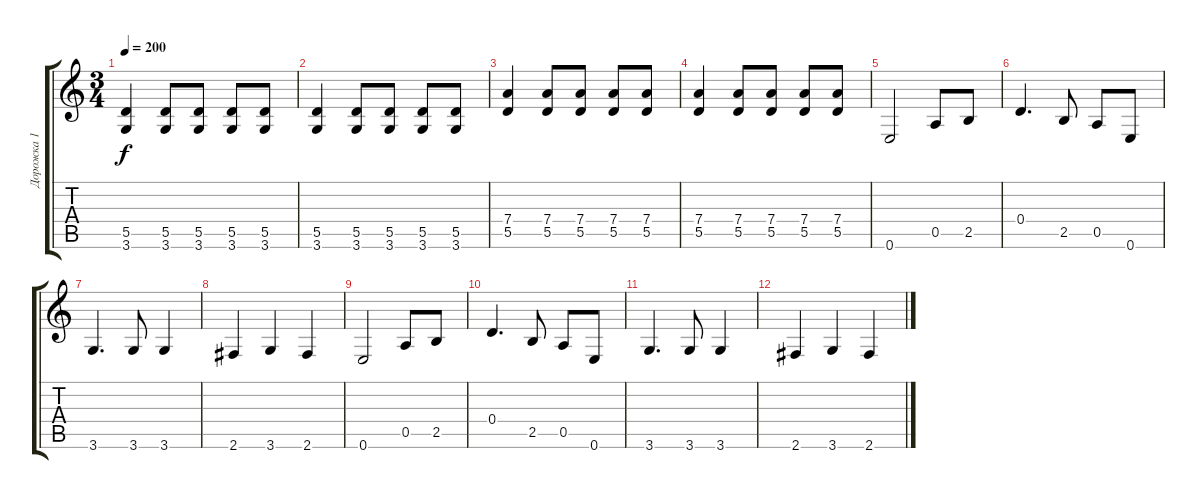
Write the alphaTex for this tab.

\track ("Дорожка 1" "Дорожка 1") {instrument distortionguitar}
\staff {score tabs}
\tuning (E4 B3 G3 D3 A2 E2) {hide}
\ts (3 4)
\tempo 200
\clef g2
\ks c
(5.5 3.6).4{dy f} (5.5 3.6).8 (5.5 3.6).8 (5.5 3.6).8 (5.5 3.6).8 |
(5.5 3.6).4 (5.5 3.6).8 (5.5 3.6).8 (5.5 3.6).8 (5.5 3.6).8 |
(7.4 5.5).4 (7.4 5.5).8 (7.4 5.5).8 (7.4 5.5).8 (7.4 5.5).8 |
(7.4 5.5).4 (7.4 5.5).8 (7.4 5.5).8 (7.4 5.5).8 (7.4 5.5).8 |
0.6.2 0.5.8 2.5.8 |
0.4.4{d} 2.5.8 0.5.8 0.6.8 |
3.6.4{d} 3.6.8 3.6.4 |
2.6.4 3.6.4 2.6.4 |
0.6.2 0.5.8 2.5.8 |
0.4.4{d} 2.5.8 0.5.8 0.6.8 |
3.6.4{d} 3.6.8 3.6.4 |
2.6.4 3.6.4 2.6.4
